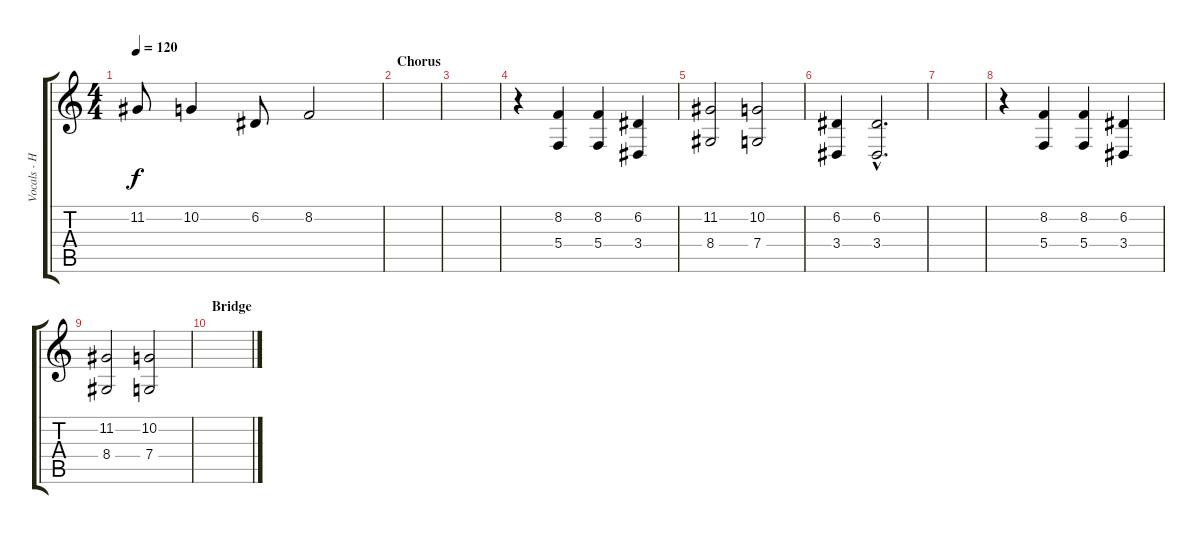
\track ("Vocals - Howard" "Vocals - H") {instrument cello}
\staff {score tabs}
\tuning (D4 A3 F3 C3 G2 C2) {hide}
\ts (4 4)
\tempo 120
\clef g2
\ks c
11.2.8{dy f} 10.2.4 6.2.8 8.2.2 |
\section ("" "Chorus")
|
|
r.4 (8.2 5.4).4 (8.2 5.4).4 (6.2 3.4).4 |
(11.2 8.4).2 (10.2 7.4).2 |
(6.2 3.4).4 (6.2{hac} 3.4{hac}).2{d} |
|
r.4 (8.2 5.4).4 (8.2 5.4).4 (6.2 3.4).4 |
(11.2 8.4).2 (10.2 7.4).2 |
\section ("" "Bridge")
